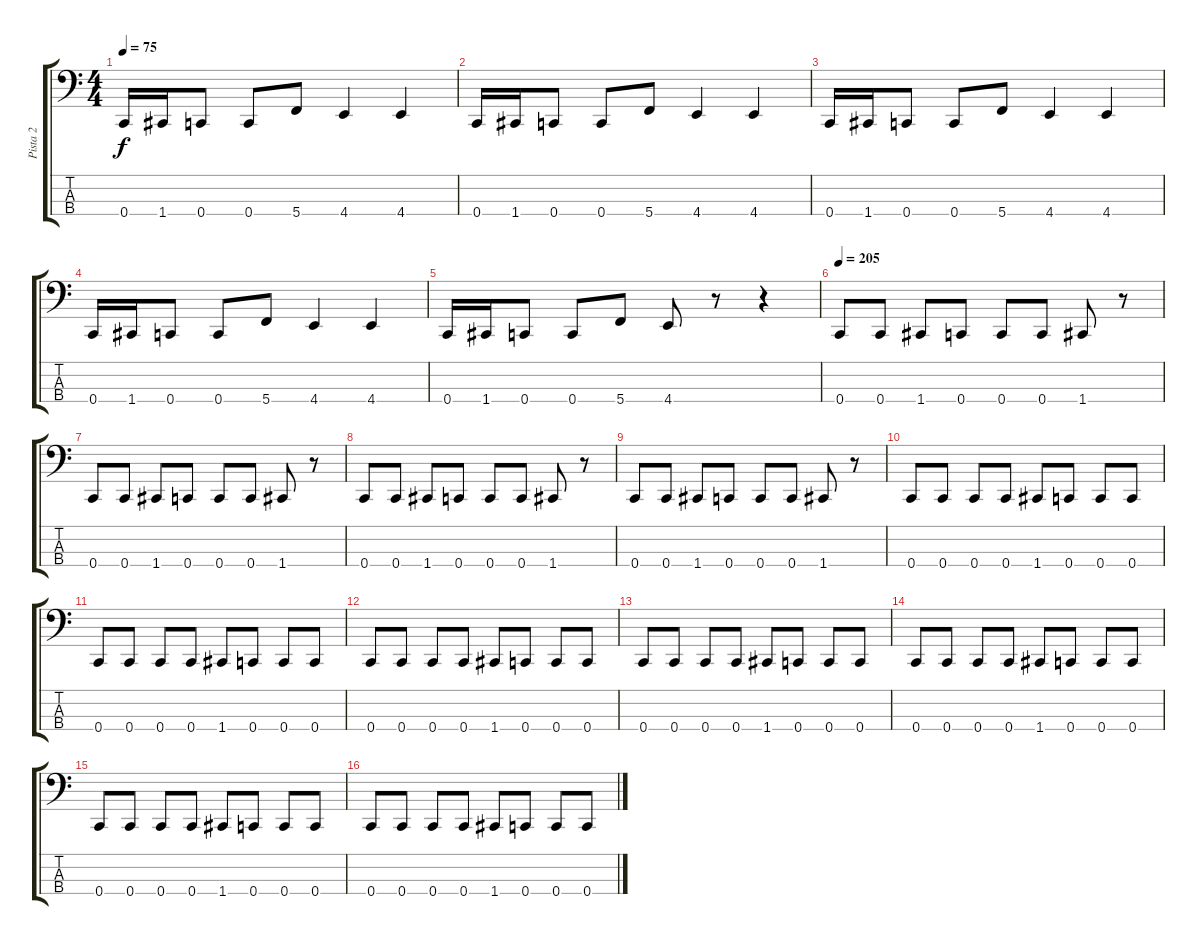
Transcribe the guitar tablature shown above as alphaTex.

\track ("Pista 2" "Pista 2") {instrument acousticguitarsteel}
\staff {score tabs}
\tuning (F2 C2 G1 C1) {hide}
\ts (4 4)
\tempo 75
\clef f4
\ks c
0.4.16{dy f} 1.4.16 0.4.8 0.4.8 5.4.8 4.4.4 4.4.4 |
0.4.16 1.4.16 0.4.8 0.4.8 5.4.8 4.4.4 4.4.4 |
0.4.16 1.4.16 0.4.8 0.4.8 5.4.8 4.4.4 4.4.4 |
0.4.16 1.4.16 0.4.8 0.4.8 5.4.8 4.4.4 4.4.4 |
0.4.16 1.4.16 0.4.8 0.4.8 5.4.8 4.4.8 r.8 r.4 |
\tempo 205
0.4.8 0.4.8 1.4.8 0.4.8 0.4.8 0.4.8 1.4.8 r.8 |
0.4.8 0.4.8 1.4.8 0.4.8 0.4.8 0.4.8 1.4.8 r.8 |
0.4.8 0.4.8 1.4.8 0.4.8 0.4.8 0.4.8 1.4.8 r.8 |
0.4.8 0.4.8 1.4.8 0.4.8 0.4.8 0.4.8 1.4.8 r.8 |
0.4.8 0.4.8 0.4.8 0.4.8 1.4.8 0.4.8 0.4.8 0.4.8 |
0.4.8 0.4.8 0.4.8 0.4.8 1.4.8 0.4.8 0.4.8 0.4.8 |
0.4.8 0.4.8 0.4.8 0.4.8 1.4.8 0.4.8 0.4.8 0.4.8 |
0.4.8 0.4.8 0.4.8 0.4.8 1.4.8 0.4.8 0.4.8 0.4.8 |
0.4.8 0.4.8 0.4.8 0.4.8 1.4.8 0.4.8 0.4.8 0.4.8 |
0.4.8 0.4.8 0.4.8 0.4.8 1.4.8 0.4.8 0.4.8 0.4.8 |
0.4.8 0.4.8 0.4.8 0.4.8 1.4.8 0.4.8 0.4.8 0.4.8
